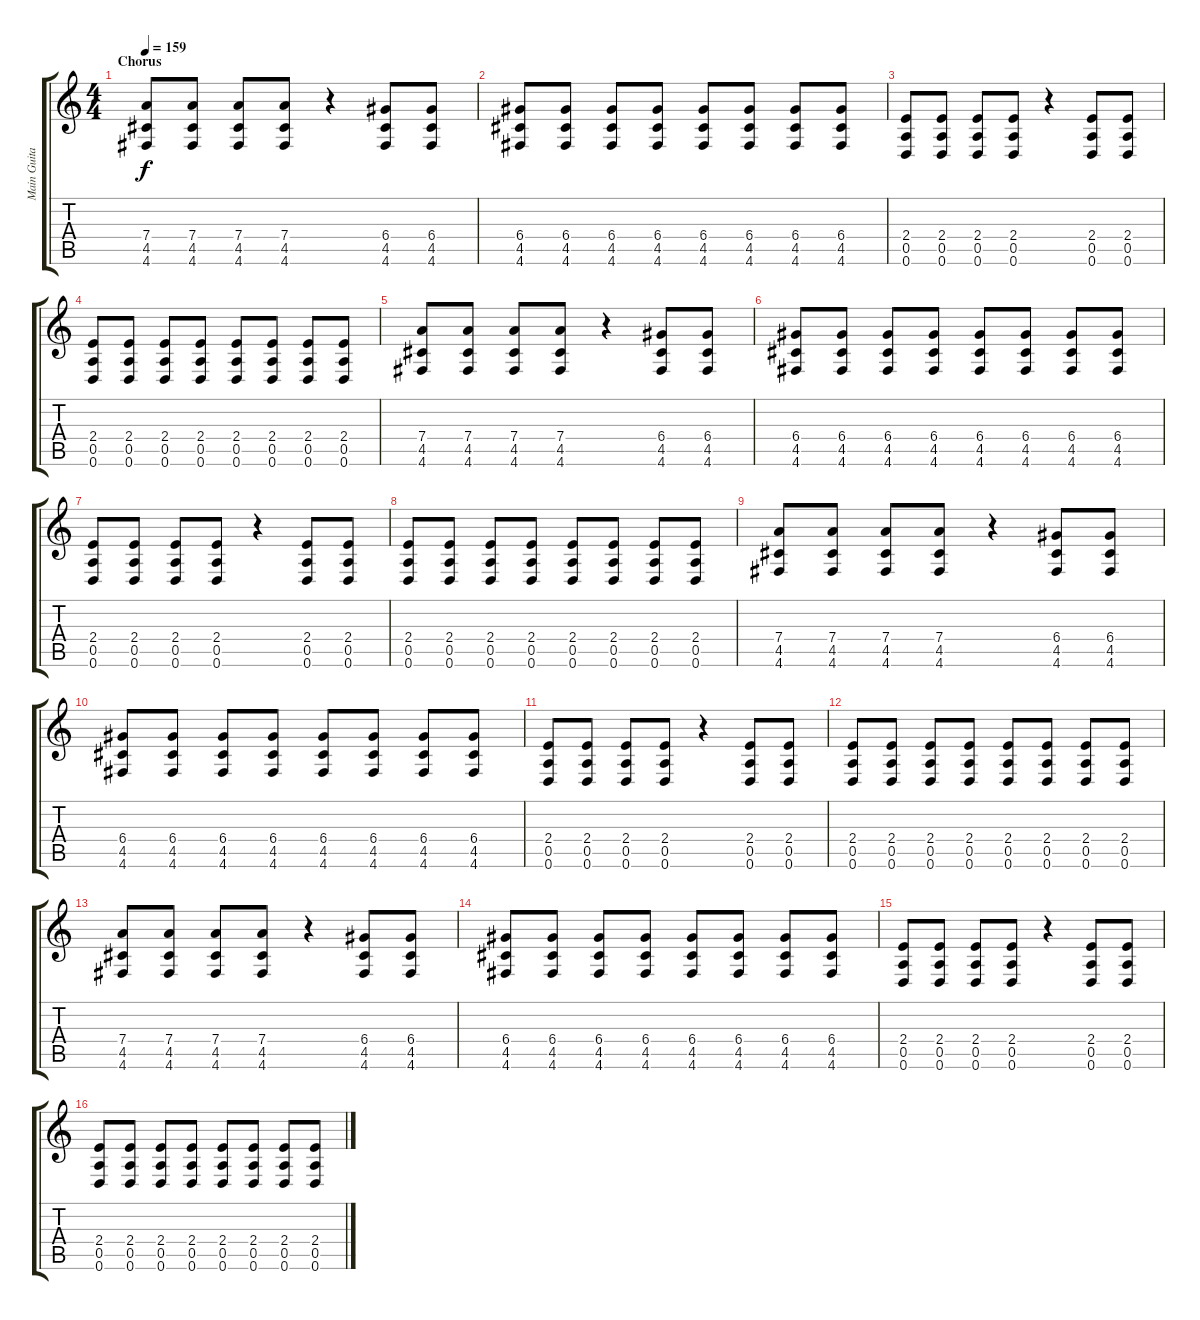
\track ("Main Guitar" "Main Guita") {instrument acousticguitarsteel}
\staff {score tabs}
\tuning (E4 B3 G3 D3 A2 D2) {hide}
\ts (4 4)
\section ("" "Chorus")
\tempo 159
\clef g2
\ks c
(7.4 4.5 4.6).8{dy f} (7.4 4.5 4.6).8 (7.4 4.5 4.6).8 (7.4 4.5 4.6).8 r.4 (6.4 4.5 4.6).8 (6.4 4.5 4.6).8 |
(6.4 4.5 4.6).8 (6.4 4.5 4.6).8 (6.4 4.5 4.6).8 (6.4 4.5 4.6).8 (6.4 4.5 4.6).8 (6.4 4.5 4.6).8 (6.4 4.5 4.6).8 (6.4 4.5 4.6).8 |
(2.4 0.5 0.6).8 (2.4 0.5 0.6).8 (2.4 0.5 0.6).8 (2.4 0.5 0.6).8 r.4 (2.4 0.5 0.6).8 (2.4 0.5 0.6).8 |
(2.4 0.5 0.6).8 (2.4 0.5 0.6).8 (2.4 0.5 0.6).8 (2.4 0.5 0.6).8 (2.4 0.5 0.6).8 (2.4 0.5 0.6).8 (2.4 0.5 0.6).8 (2.4 0.5 0.6).8 |
(7.4 4.5 4.6).8 (7.4 4.5 4.6).8 (7.4 4.5 4.6).8 (7.4 4.5 4.6).8 r.4 (6.4 4.5 4.6).8 (6.4 4.5 4.6).8 |
(6.4 4.5 4.6).8 (6.4 4.5 4.6).8 (6.4 4.5 4.6).8 (6.4 4.5 4.6).8 (6.4 4.5 4.6).8 (6.4 4.5 4.6).8 (6.4 4.5 4.6).8 (6.4 4.5 4.6).8 |
(2.4 0.5 0.6).8 (2.4 0.5 0.6).8 (2.4 0.5 0.6).8 (2.4 0.5 0.6).8 r.4 (2.4 0.5 0.6).8 (2.4 0.5 0.6).8 |
(2.4 0.5 0.6).8 (2.4 0.5 0.6).8 (2.4 0.5 0.6).8 (2.4 0.5 0.6).8 (2.4 0.5 0.6).8 (2.4 0.5 0.6).8 (2.4 0.5 0.6).8 (2.4 0.5 0.6).8 |
(7.4 4.5 4.6).8 (7.4 4.5 4.6).8 (7.4 4.5 4.6).8 (7.4 4.5 4.6).8 r.4 (6.4 4.5 4.6).8 (6.4 4.5 4.6).8 |
(6.4 4.5 4.6).8 (6.4 4.5 4.6).8 (6.4 4.5 4.6).8 (6.4 4.5 4.6).8 (6.4 4.5 4.6).8 (6.4 4.5 4.6).8 (6.4 4.5 4.6).8 (6.4 4.5 4.6).8 |
(2.4 0.5 0.6).8 (2.4 0.5 0.6).8 (2.4 0.5 0.6).8 (2.4 0.5 0.6).8 r.4 (2.4 0.5 0.6).8 (2.4 0.5 0.6).8 |
(2.4 0.5 0.6).8 (2.4 0.5 0.6).8 (2.4 0.5 0.6).8 (2.4 0.5 0.6).8 (2.4 0.5 0.6).8 (2.4 0.5 0.6).8 (2.4 0.5 0.6).8 (2.4 0.5 0.6).8 |
(7.4 4.5 4.6).8 (7.4 4.5 4.6).8 (7.4 4.5 4.6).8 (7.4 4.5 4.6).8 r.4 (6.4 4.5 4.6).8 (6.4 4.5 4.6).8 |
(6.4 4.5 4.6).8 (6.4 4.5 4.6).8 (6.4 4.5 4.6).8 (6.4 4.5 4.6).8 (6.4 4.5 4.6).8 (6.4 4.5 4.6).8 (6.4 4.5 4.6).8 (6.4 4.5 4.6).8 |
(2.4 0.5 0.6).8 (2.4 0.5 0.6).8 (2.4 0.5 0.6).8 (2.4 0.5 0.6).8 r.4 (2.4 0.5 0.6).8 (2.4 0.5 0.6).8 |
(2.4 0.5 0.6).8 (2.4 0.5 0.6).8 (2.4 0.5 0.6).8 (2.4 0.5 0.6).8 (2.4 0.5 0.6).8 (2.4 0.5 0.6).8 (2.4 0.5 0.6).8 (2.4 0.5 0.6).8
